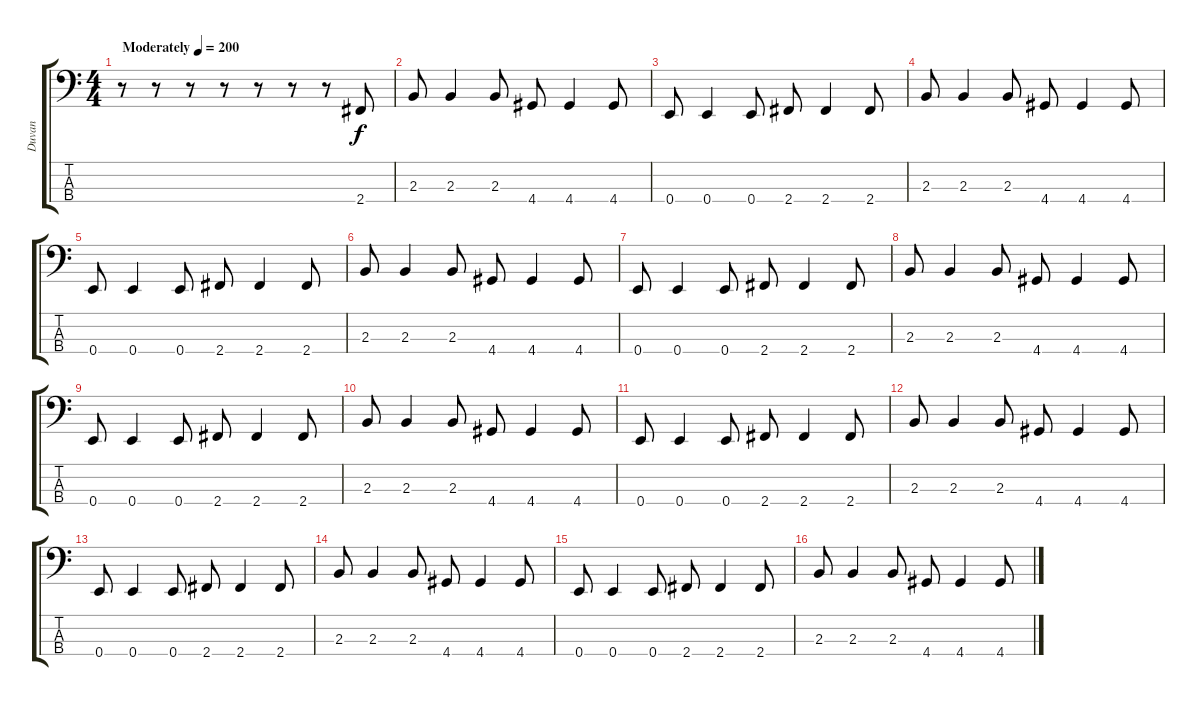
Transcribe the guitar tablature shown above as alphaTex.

\track ("Duvan" "Duvan") {instrument electricbasspick}
\staff {score tabs}
\tuning (G2 D2 A1 E1) {hide}
\ts (4 4)
\tempo (200 "Moderately")
\clef f4
\ks c
r.8{dy f instrument electricbasspick} r.8 r.8 r.8 r.8 r.8 r.8 2.4.8 |
2.3.8 2.3.4 2.3.8 4.4.8 4.4.4 4.4.8 |
0.4.8 0.4.4 0.4.8 2.4.8 2.4.4 2.4.8 |
2.3.8 2.3.4 2.3.8 4.4.8 4.4.4 4.4.8 |
0.4.8 0.4.4 0.4.8 2.4.8 2.4.4 2.4.8 |
2.3.8 2.3.4 2.3.8 4.4.8 4.4.4 4.4.8 |
0.4.8 0.4.4 0.4.8 2.4.8 2.4.4 2.4.8 |
2.3.8 2.3.4 2.3.8 4.4.8 4.4.4 4.4.8 |
0.4.8 0.4.4 0.4.8 2.4.8 2.4.4 2.4.8 |
2.3.8 2.3.4 2.3.8 4.4.8 4.4.4 4.4.8 |
0.4.8 0.4.4 0.4.8 2.4.8 2.4.4 2.4.8 |
2.3.8 2.3.4 2.3.8 4.4.8 4.4.4 4.4.8 |
0.4.8 0.4.4 0.4.8 2.4.8 2.4.4 2.4.8 |
2.3.8 2.3.4 2.3.8 4.4.8 4.4.4 4.4.8 |
0.4.8 0.4.4 0.4.8 2.4.8 2.4.4 2.4.8 |
2.3.8 2.3.4 2.3.8 4.4.8 4.4.4 4.4.8
